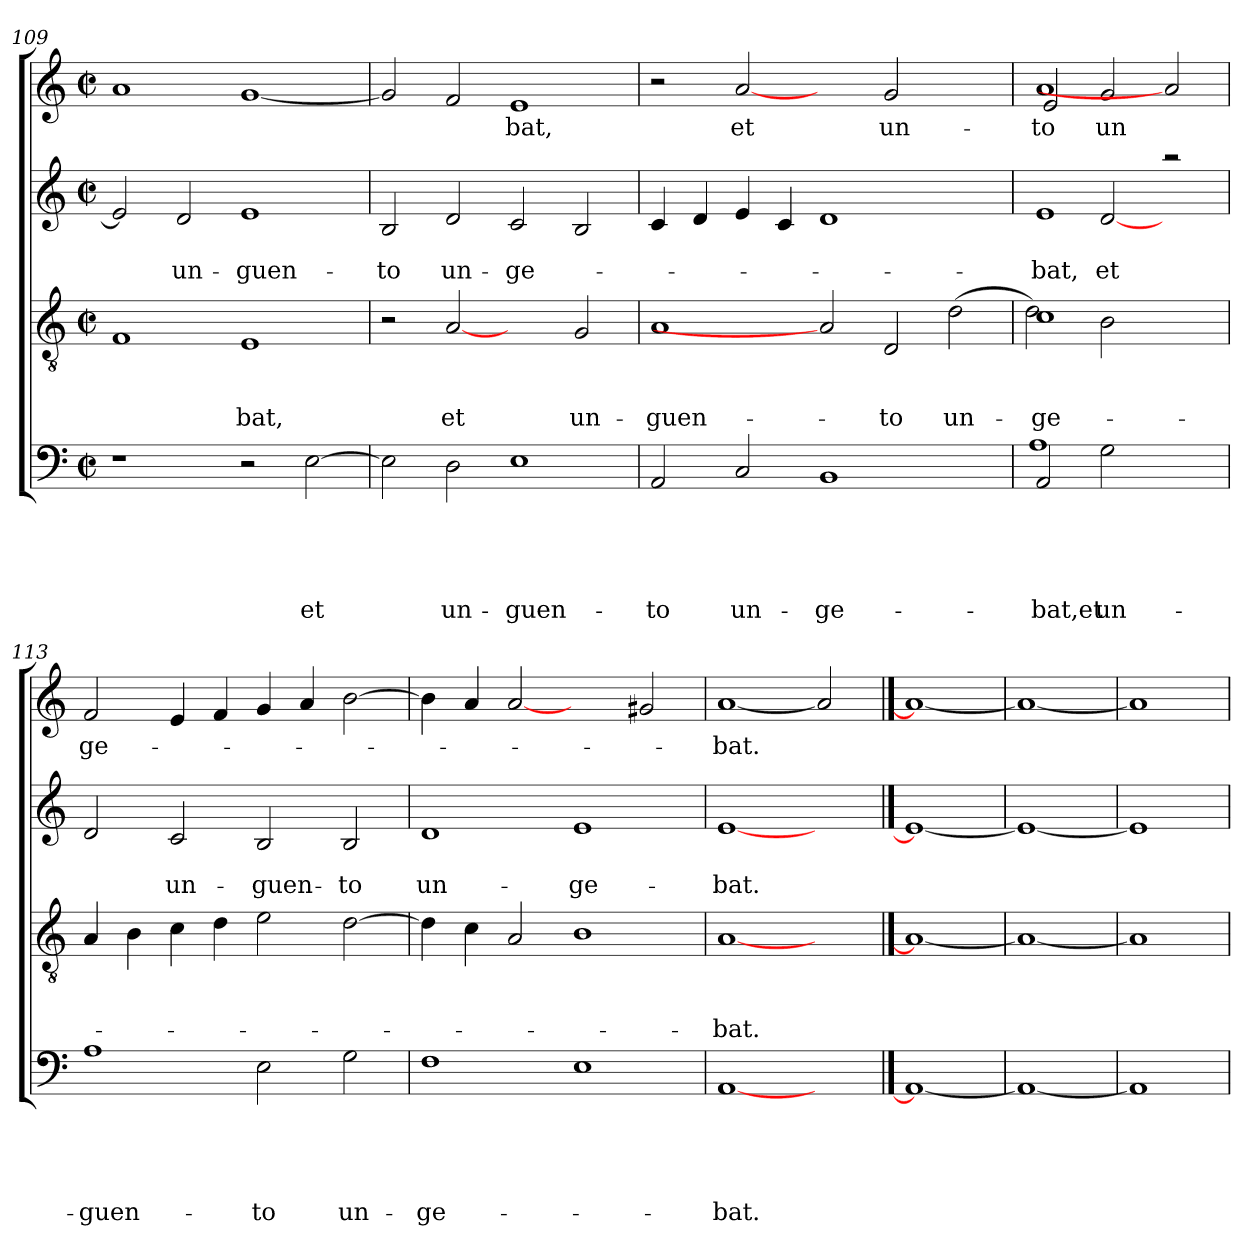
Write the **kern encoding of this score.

**kern	**text	**text	**text	**text	**text	**kern	**text	**text	**text	**kern	**text	**text	**kern	**text
*part4	*part4	*part4	*part4	*part4	*part4	*part3	*part3	*part3	*part3	*part2	*part2	*part2	*part1	*part1
*staff4	*staff4	*staff4	*staff4	*staff4	*staff4	*staff3	*staff3	*staff3	*staff3	*staff2	*staff2	*staff2	*staff1	*staff1
!!LO:LB:g=z
*clefF4	*	*	*	*	*	*clefGv2	*	*	*	*clefG2	*	*	*clefG2	*
*k[]	*	*	*	*	*	*k[]	*	*	*	*k[]	*	*	*k[]	*
*C:	*	*	*	*	*	*C:	*	*	*	*C:	*	*	*C:	*
*M2/2	*	*	*	*	*	*M2/2	*	*	*	*M2/2	*	*	*M2/2	*
*met(c|)	*	*	*	*	*	*met(c|)	*	*	*	*met(c|)	*	*	*met(c|)	*
=109	=109	=109	=109	=109	=109	=109	=109	=109	=109	=109	=109	=109	=109	=109
1r	.	.	.	.	.	1F	.	.	.	2e/]	.	.	1a	.
!	!	!	!	!	!	!	!	!	!	!	!	!LO:LY:b	!	!
.	.	.	.	.	.	.	.	.	.	2d/	.	un-	.	.
!	!	!	!	!	!	!	!	!	!LO:LY:b	!	!	!LO:LY:b	!	!
2r	.	.	.	.	.	1E	.	.	-bat,	1e	.	-guen-	[<1g	.
!	!	!	!	!	!LO:LY:b	!	!	!	!	!	!	!	!	!
[>2E\	.	.	.	.	et	.	.	.	.	.	.	.	.	.
=110	=110	=110	=110	=110	=110	=110	=110	=110	=110	=110	=110	=110	=110	=110
!	!	!	!	!	!	!	!	!	!	!	!	!LO:LY:b	!	!
2E\]	.	.	.	.	.	2r	.	.	.	2B/	.	-to	2g/]	.
!	!	!	!	!	!LO:LY:b	!	!	!	!LO:LY:b	!	!	!LO:LY:b	!	!
2D\	.	.	.	.	un-	[2A	.	.	et	2d/	.	un-	2f/	.
!	!	!	!	!	!LO:LY:b	!	!	!	!	!	!	!LO:LY:b	!	!LO:LY:b
1E	.	.	.	.	-guen-	2ryy	.	.	.	2c/	.	-ge-	1e	-bat,
!	!	!	!	!	!	!	!	!	!LO:LY:b	!	!	!	!	!
.	.	.	.	.	.	2G/	.	.	un-	2B/	.	.	.	.
=111	=111	=111	=111	=111	=111	=111	=111	=111	=111	=111	=111	=111	=111	=111
!	!	!	!	!	!LO:LY:b	!	!	!	!LO:LY:b:rj	!	!	!	!	!
2AA/	.	.	.	.	-to	1A	.	.	-guen-	4c/	.	.	2r	.
.	.	.	.	.	.	.	.	.	.	4d/	.	.	.	.
!	!	!	!	!	!LO:LY:b	!	!	!	!	!	!	!	!	!LO:LY:b
2C/	.	.	.	.	un-	.	.	.	.	4e/	.	.	[2a	et
.	.	.	.	.	.	.	.	.	.	4c/	.	.	.	.
!	!	!	!	!	!LO:LY:b	!	!	!	!	!	!	!	!	!
1BB	.	.	.	.	-ge-	2A]	.	.	.	1d	.	.	2ryy	.
!	!	!	!	!	!	!	!	!	!LO:LY:b	!	!	!	!	!LO:LY:b
.	.	.	.	.	.	2D/	.	.	-to	.	.	.	2g/	un-
!	!	!	!	!	!	!	!	!	!LO:LY:b	!	!	!	!	!
2ryy	.	.	.	.	.	(>2d\	.	.	un-	2ryy	.	.	2ryy	.
=112	=112	=112	=112	=112	=112	=112	=112	=112	=112	=112	=112	=112	=112	=112
!	!	!	!	!	!LO:LY:b	!	!	!	!LO:LY:b	!	!	!LO:LY:b	!	!LO:LY:b:rj
*^	*	*	*	*	*	*^	*	*	*	*^	*	*	*^	*
!	!	!	!	!	!	!	!	!	!	!	!	!	!	!	!	!	!	!LO:LY:b
2AA/	1A	.	.	.	.	-bat,et	1c	2d\)	.	.	-ge-	1e	2ryy	.	-bat,	1a	2e/	-to
!	!	!	!	!	!	!LO:LY:b	!	!	!	!	!	!	!	!	!LO:LY:b	!	!	!LO:LY:b
2G\	.	.	.	.	.	un-	.	2B\	.	.	.	.	[<2d/	.	et	.	2g/	un-
2ryy	2ryy	.	.	.	.	.	2ryy	2ryy	.	.	.	2raa	2ryy	.	.	2a]	2ryy	.
=113	=113	=113	=113	=113	=113	=113	=113	=113	=113	=113	=113	=113	=113	=113	=113	=113	=113	=113
!	!	!	!	!	!	!LO:LY:b:rj	!	!	!	!	!	!	!	!	!	!	!	!LO:LY:b
*v	*v	*	*	*	*	*	*	*	*	*	*	*v	*v	*	*	*v	*v	*
*	*	*	*	*	*	*v	*v	*	*	*	*	*	*	*	*
1A	.	.	.	.	-guen-	4A/	.	.	.	2d/	.	.	2f/	-ge-
.	.	.	.	.	.	4B\	.	.	.	.	.	.	.	.
!	!	!	!	!	!	!	!	!	!	!	!	!LO:LY:b	!	!
.	.	.	.	.	.	4c\	.	.	.	2c/	.	un-	4e/	.
.	.	.	.	.	.	4d\	.	.	.	.	.	.	4f/	.
!	!	!	!	!	!LO:LY:b	!	!	!	!	!	!	!LO:LY:b	!	!
2E\	.	.	.	.	-to	2e\	.	.	.	2B/	.	-guen-	4g/	.
.	.	.	.	.	.	.	.	.	.	.	.	.	4a/	.
!	!	!	!	!	!LO:LY:b	!	!	!	!	!	!	!LO:LY:b:rj	!	!
2G\	.	.	.	.	un-	[>2d\	.	.	.	2B/	.	-to	[>2b\	.
=114	=114	=114	=114	=114	=114	=114	=114	=114	=114	=114	=114	=114	=114	=114
!	!	!	!	!	!LO:LY:b	!	!	!	!	!	!	!LO:LY:b	!	!
1F	.	.	.	.	-ge-	4d\]	.	.	.	1d	.	un-	4b\]	.
.	.	.	.	.	.	4c\	.	.	.	.	.	.	4a/	.
.	.	.	.	.	.	2A/	.	.	.	.	.	.	[2a	.
!	!	!	!	!	!	!	!	!	!	!	!	!LO:LY:b	!	!
1E	.	.	.	.	.	1B	.	.	.	1e	.	-ge-	2ryy	.
.	.	.	.	.	.	.	.	.	.	.	.	.	2g#/	.
=115	=115	=115	=115	=115	=115	=115	=115	=115	=115	=115	=115	=115	=115	=115
!	!	!	!	!	!LO:LY:b	!	!	!	!LO:LY:b	!	!	!LO:LY:b	!	!LO:LY:b
[1AA	.	.	.	.	-bat.	[1A	.	.	-bat.	[1e	.	-bat.	[1a	-bat.
2ryy	.	.	.	.	.	2ryy	.	.	.	2ryy	.	.	2a]	.
==116	==116	==116	==116	==116	==116	==116	==116	==116	==116	==116	==116	==116	==116	==116
1AA_	.	.	.	.	.	1A_	.	.	.	1e_	.	.	1a_	.
=117	=117	=117	=117	=117	=117	=117	=117	=117	=117	=117	=117	=117	=117	=117
1AA_	.	.	.	.	.	1A_	.	.	.	1e_	.	.	1a_	.
=118	=118	=118	=118	=118	=118	=118	=118	=118	=118	=118	=118	=118	=118	=118
1AA]	.	.	.	.	.	1A]	.	.	.	1e]	.	.	1a]	.
=	=	=	=	=	=	=	=	=	=	=	=	=	=	=
*-	*-	*-	*-	*-	*-	*-	*-	*-	*-	*-	*-	*-	*-	*-
